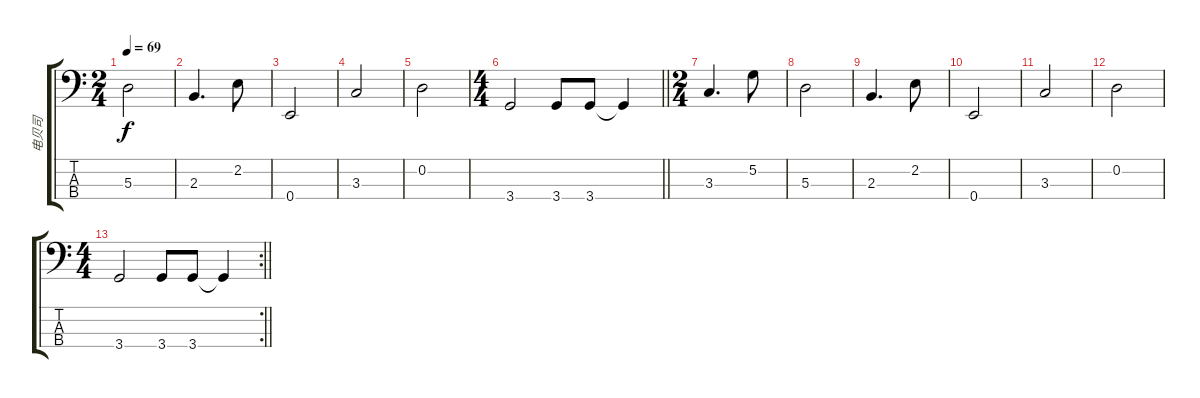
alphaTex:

\track ("电贝司" "电贝司") {instrument electricbassfinger}
\staff {score tabs}
\tuning (G2 D2 A1 E1) {hide}
\ts (2 4)
\tempo 69
\clef f4
\ks c
5.3.2{dy f} |
2.3.4{d} 2.2.8 |
0.4.2 |
3.3.2 |
0.2.2 |
\ts (4 4)
\barLineRight lightlight
3.4.2 3.4.8 3.4.8 3.4{t}.4 |
\ts (2 4)
3.3.4{d} 5.2.8 |
5.3.2 |
2.3.4{d} 2.2.8 |
0.4.2 |
3.3.2 |
0.2.2 |
\rc 2
\ts (4 4)
\barLineRight lightlight
3.4.2 3.4.8{txt ""} 3.4.8 3.4{t}.4
